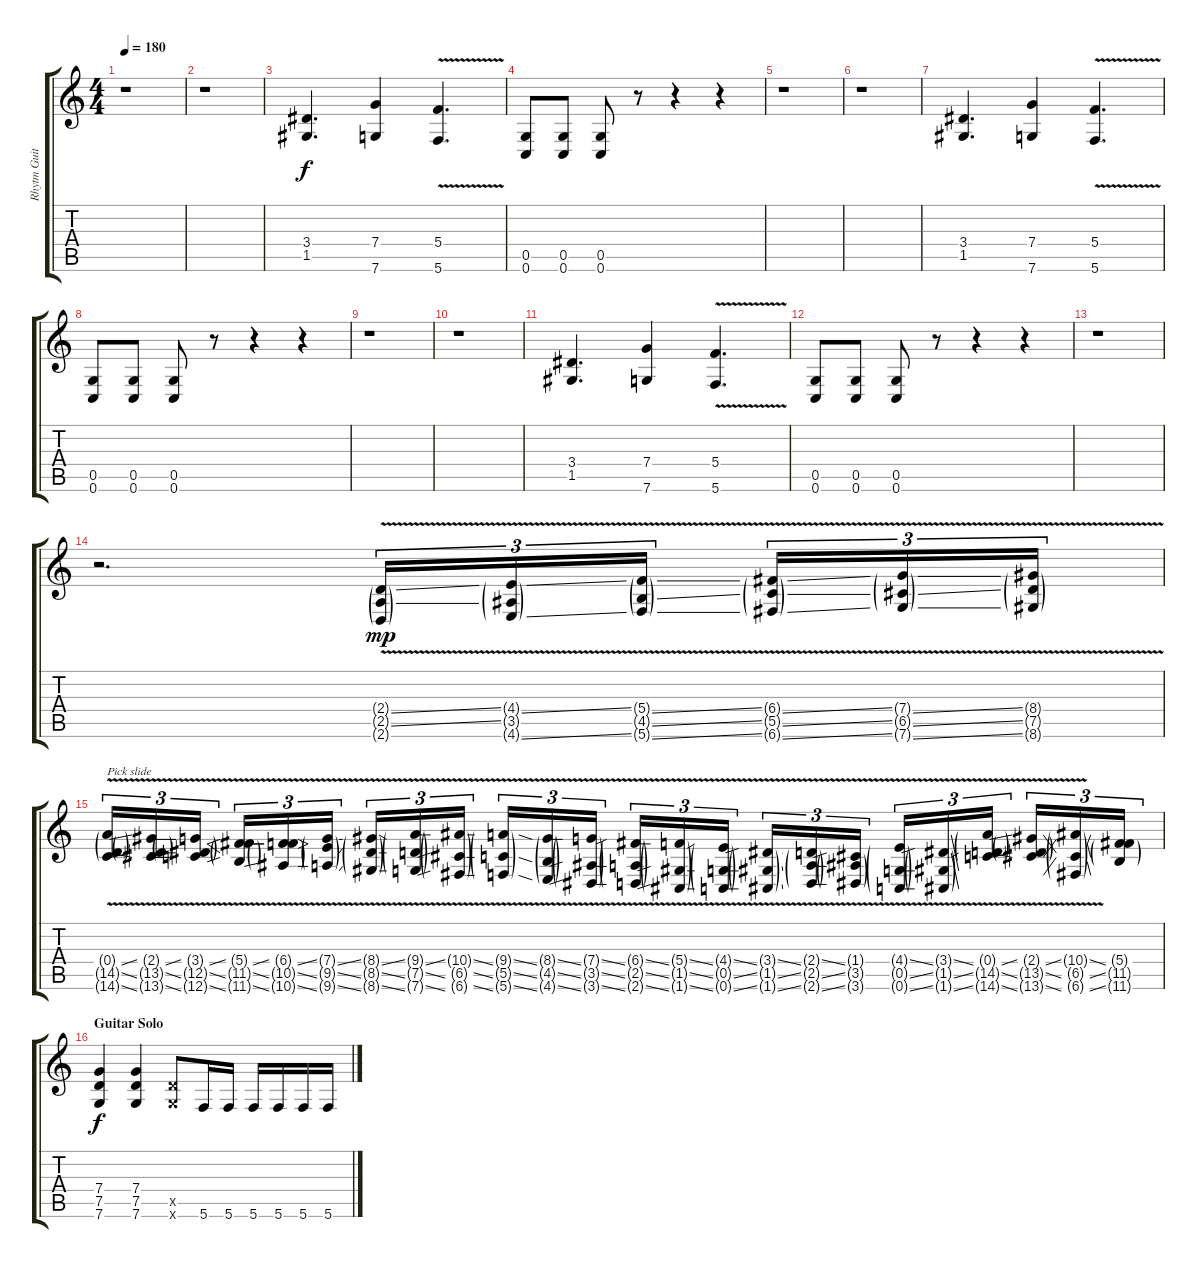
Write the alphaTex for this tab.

\track ("Rhytm Guitar" "Rhytm Guit") {instrument distortionguitar}
\staff {score tabs}
\tuning (D4 A3 F3 C3 G2 C2) {hide}
\ts (4 4)
\tempo 180
\clef g2
\ks c
r.1{dy f} |
r.1 |
(3.4 1.5).4{d} (7.4 7.6).4 (5.4{v} 5.6).4{d} |
(0.5 0.6).8 (0.5 0.6).8 (0.5 0.6).8 r.8 r.4 r.4 |
r.1 |
r.1 |
(3.4 1.5).4{d} (7.4 7.6).4 (5.4{v} 5.6).4{d} |
(0.5 0.6).8 (0.5 0.6).8 (0.5 0.6).8 r.8 r.4 r.4 |
r.1 |
r.1 |
(3.4 1.5).4{d} (7.4 7.6).4 (5.4{v} 5.6).4{d} |
(0.5 0.6).8 (0.5 0.6).8 (0.5 0.6).8 r.8 r.4 r.4 |
r.1 |
r.2{d} (2.4{v ss g} 2.5{ss g} 2.6{g}).16{tu (3 2) dy mp} (4.4{v ss g} 3.5{g} 4.6{ss g}).16{tu (3 2)} (5.4{v ss g} 4.5{ss g} 5.6{ss g}).16{tu (3 2) beam splitsecondary} (6.4{v ss g} 5.5{ss g} 6.6{ss g}).16{tu (3 2)} (7.4{v ss g} 6.5{ss g} 7.6{ss g}).16{tu (3 2)} (8.4{v g} 7.5{g} 8.6{g}).16{tu (3 2)} |
(0.4{v ss g} 14.5{v ss g} 14.6{v ss g}).16{tu (3 2) txt "Pick slide"} (2.4{v ss g} 13.5{ss g} 13.6{ss g}).16{tu (3 2)} (3.4{v ss g} 12.5{ss g} 12.6{ss g}).16{tu (3 2) beam splitsecondary} (5.4{v ss g} 11.5{ss g} 11.6{ss g}).16{tu (3 2)} (6.4{v ss g} 10.5{ss g} 10.6{ss g}).16{tu (3 2)} (7.4{v ss g} 9.5{ss g} 9.6{ss g}).16{tu (3 2)} (8.4{v ss g} 8.5{ss g} 8.6{ss g}).16{tu (3 2)} (9.4{v ss g} 7.5{ss g} 7.6{ss g}).16{tu (3 2)} (10.4{v ss g} 6.5{ss g} 6.6{ss g}).16{tu (3 2) beam splitsecondary} (9.4{v ss g} 5.5{ss g} 5.6{ss g}).16{tu (3 2)} (8.4{v ss g} 4.5{ss g} 4.6{ss g}).16{tu (3 2)} (7.4{v ss g} 3.5{ss g} 3.6{ss g}).16{tu (3 2)} (6.4{v ss g} 2.5{ss g} 2.6{ss g}).16{tu (3 2)} (5.4{v ss g} 1.5{ss g} 1.6{ss g}).16{tu (3 2)} (4.4{v ss g} 0.5{ss g} 0.6{ss g}).16{tu (3 2) beam splitsecondary} (3.4{v ss g} 1.5{ss g} 1.6{ss g}).16{tu (3 2)} (2.4{v ss g} 2.5{ss g} 2.6{ss g}).16{tu (3 2)} (1.4{v g} 3.5{g} 3.6{g}).16{tu (3 2)} (4.4{v ss g} 0.5{ss g} 0.6{ss g}).16{tu (3 2)} (3.4{v ss g} 1.5{ss g} 1.6{ss g}).16{tu (3 2)} (0.4{v ss g} 14.5{v ss g} 14.6{v ss g}).16{tu (3 2) beam splitsecondary} (2.4{v ss g} 13.5{ss g} 13.6{ss g}).16{tu (3 2)} (10.4{v ss g} 6.5{ss g} 6.6{ss g}).16{tu (3 2)} (5.4{g} 11.5{g} 11.6{g}).16{tu (3 2)} |
\section ("" "Guitar Solo")
(7.4 7.5 7.6).4{dy f} (7.4 7.5 7.6).4 (7.5{x} 7.6{x}).8 5.6.16 5.6.16 5.6.16 5.6.16 5.6.16 5.6.16
